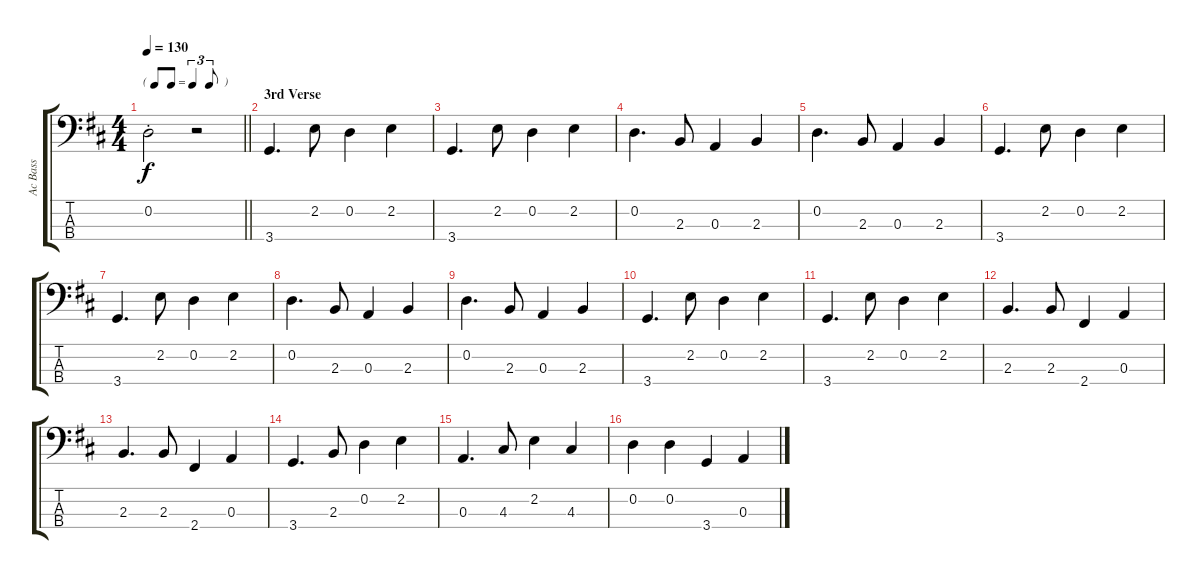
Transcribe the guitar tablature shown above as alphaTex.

\track ("Ac Bass" "Ac Bass") {instrument acousticbass}
\staff {score tabs}
\tuning (G2 D2 A1 E1) {hide}
\ts (4 4)
\tf triplet8th
\tempo 130
\clef f4
\barLineRight lightlight
\ks d
0.2{st}.2{dy f} r.2 |
\section ("" "3rd Verse")
3.4.4{d} 2.2.8 0.2.4 2.2.4 |
3.4.4{d} 2.2.8 0.2.4 2.2.4 |
0.2.4{d} 2.3.8 0.3.4 2.3.4 |
0.2.4{d} 2.3.8 0.3.4 2.3.4 |
3.4.4{d} 2.2.8 0.2.4 2.2.4 |
3.4.4{d} 2.2.8 0.2.4 2.2.4 |
0.2.4{d} 2.3.8 0.3.4 2.3.4 |
0.2.4{d} 2.3.8 0.3.4 2.3.4 |
3.4.4{d} 2.2.8 0.2.4 2.2.4 |
3.4.4{d} 2.2.8 0.2.4 2.2.4 |
2.3.4{d} 2.3.8 2.4.4 0.3.4 |
2.3.4{d} 2.3.8 2.4.4 0.3.4 |
3.4.4{d} 2.3.8 0.2.4 2.2.4 |
0.3.4{d} 4.3.8 2.2.4 4.3.4 |
0.2.4 0.2.4 3.4.4 0.3.4
